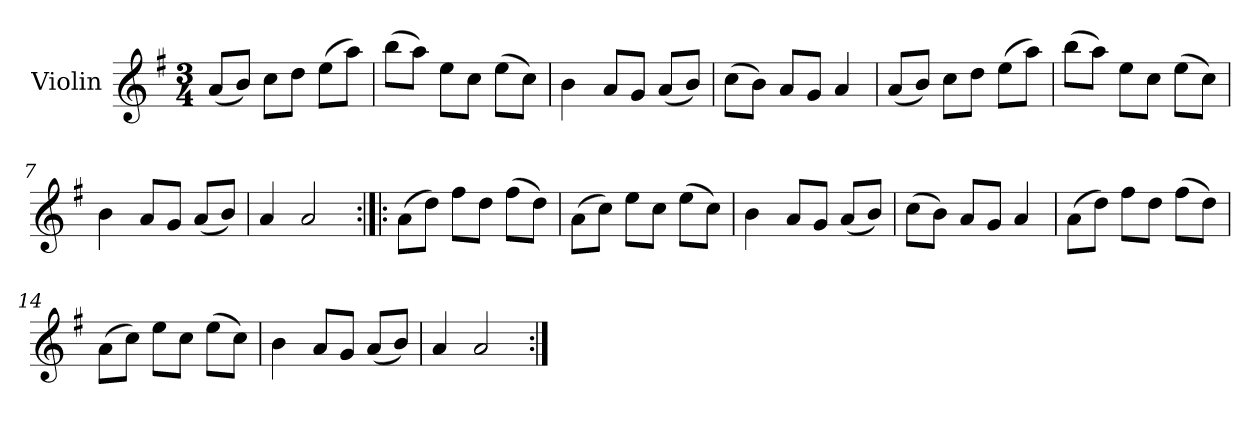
**kern
*part1
*staff1
*I"Violin
*I'Vln.
*clefG2
*k[f#]
*M3/4
*MM95
=1
(8a/L
8b/J)
8cc\L
8dd\J
(8ee\L
8aa\J)
=2
(8bb\L
8aa\J)
8ee\L
8cc\J
(8ee\L
8cc\J)
=3
4b\
8a/L
8g/J
(8a/L
8b/J)
=4
(8cc\L
8b\J)
8a/L
8g/J
4a/
!!LO:LB:g=z
=5
(8a/L
8b/J)
8cc\L
8dd\J
(8ee\L
8aa\J)
=6
(8bb\L
8aa\J)
8ee\L
8cc\J
(8ee\L
8cc\J)
=7
4b\
8a/L
8g/J
(8a/L
8b/J)
=8
4a/
2a/
!!LO:LB:g=z
=9:|!|:
(8a\L
8dd\J)
8ff#\L
8dd\J
(8ff#\L
8dd\J)
=10
(8a\L
8cc\J)
8ee\L
8cc\J
(8ee\L
8cc\J)
=11
4b\
8a/L
8g/J
(8a/L
8b/J)
=12
(8cc\L
8b\J)
8a/L
8g/J
4a/
!!LO:LB:g=z
=13
(8a\L
8dd\J)
8ff#\L
8dd\J
(8ff#\L
8dd\J)
=14
(8a\L
8cc\J)
8ee\L
8cc\J
(8ee\L
8cc\J)
=15
4b\
8a/L
8g/J
(8a/L
8b/J)
=16
4a/
2a/
=:|!
*-
